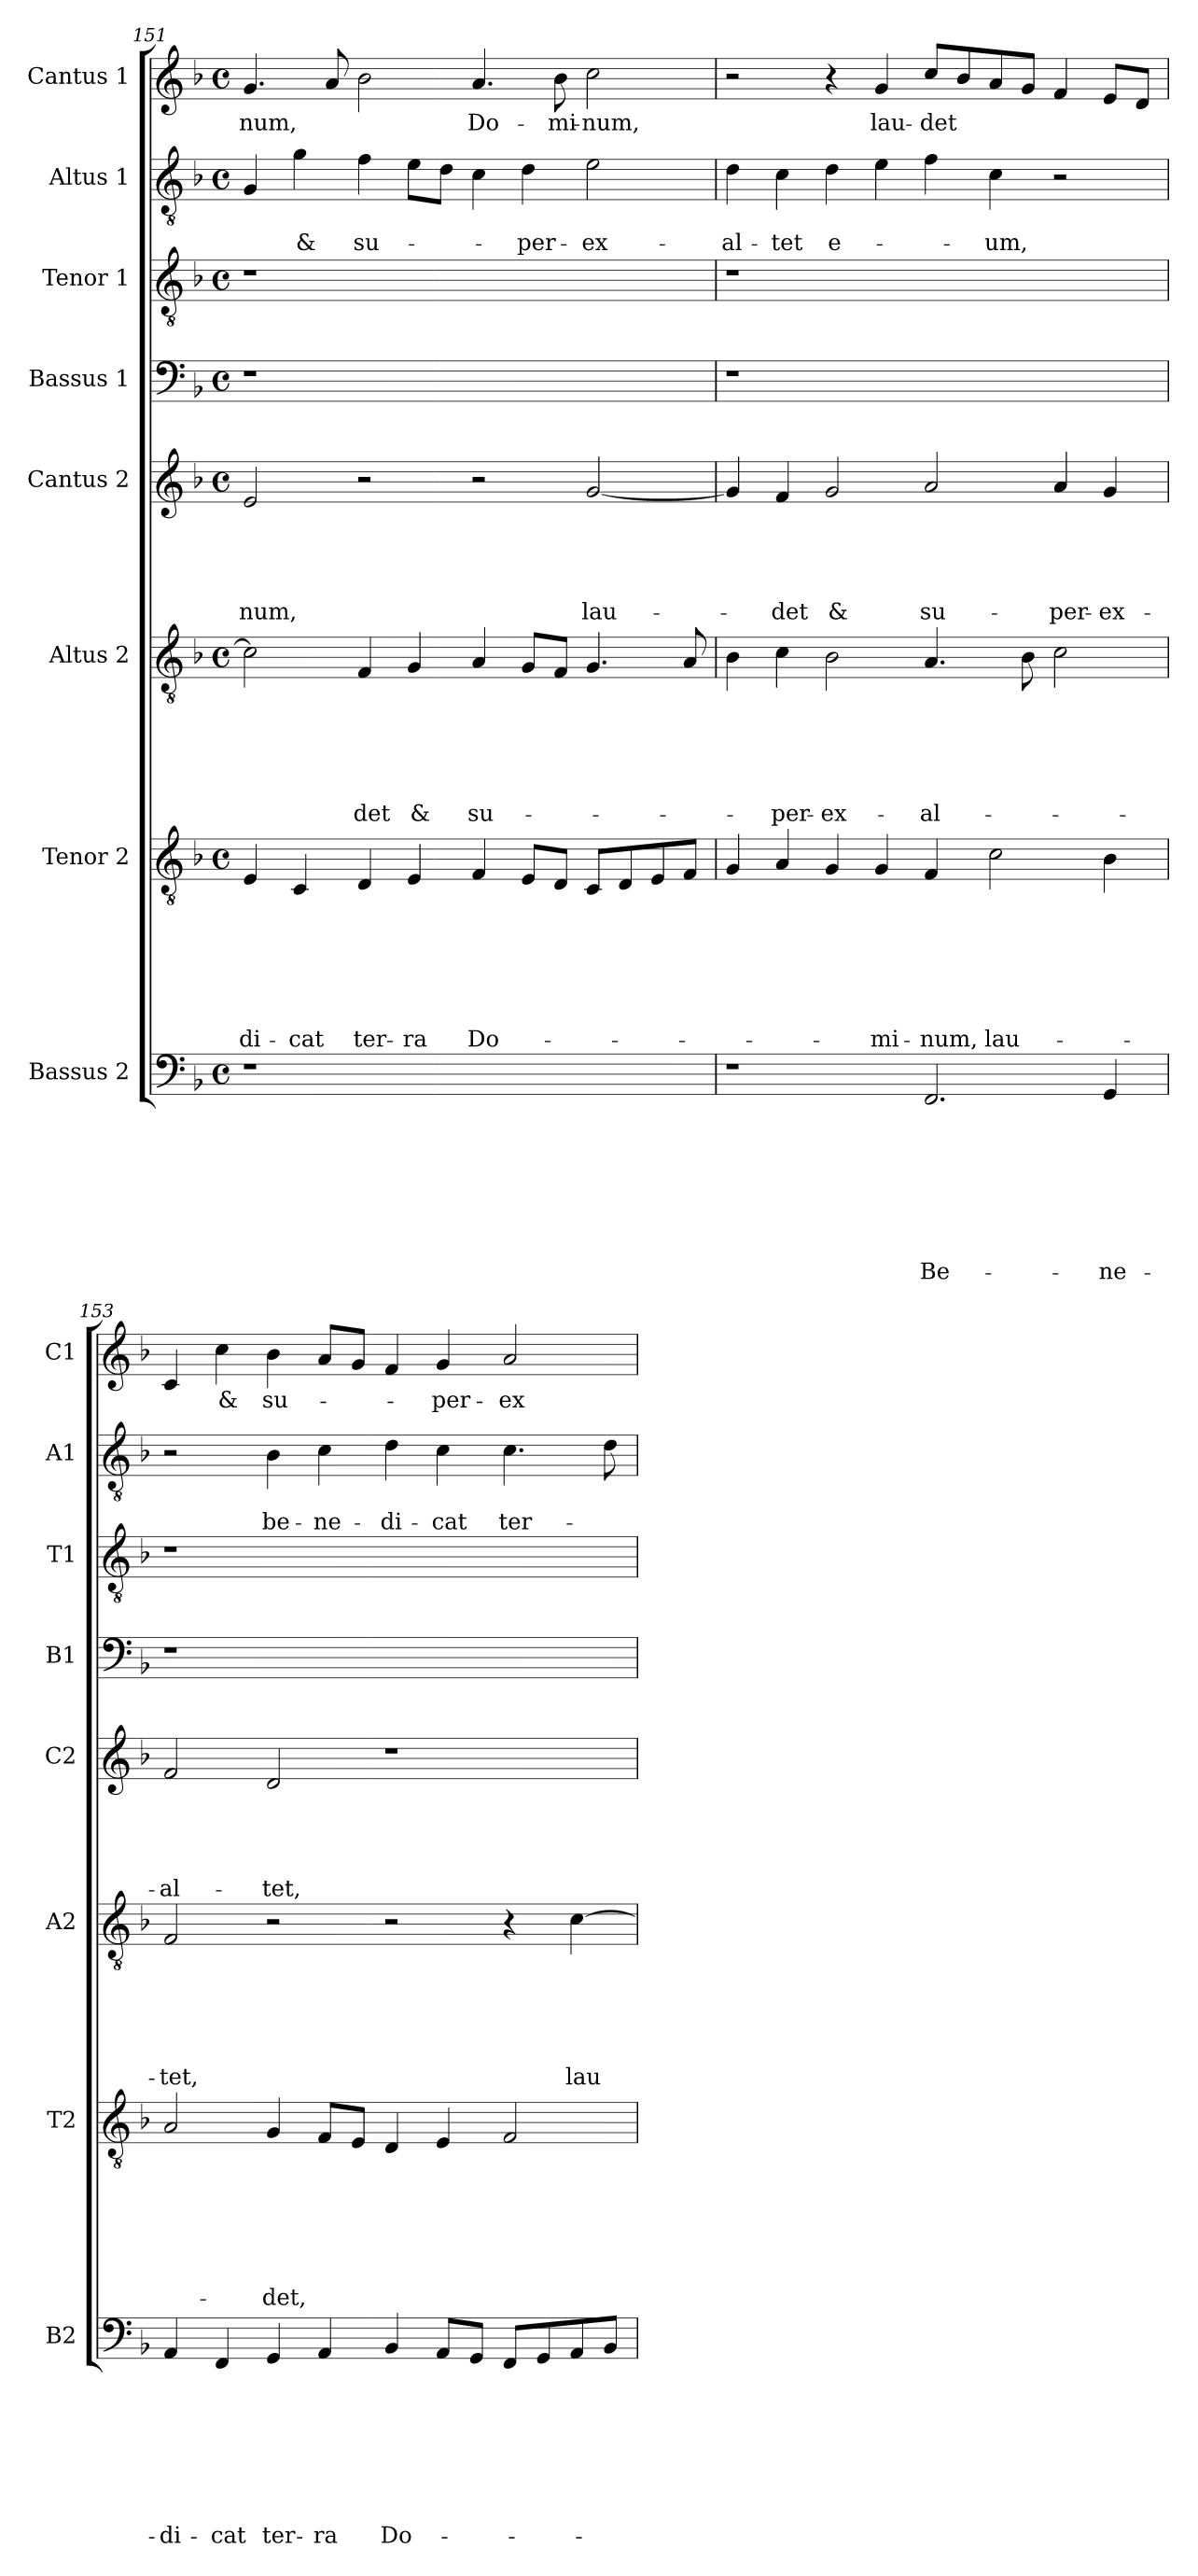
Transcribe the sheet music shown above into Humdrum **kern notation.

**kern	**text	**text	**text	**text	**text	**text	**text	**text	**kern	**text	**text	**text	**text	**text	**text	**text	**kern	**text	**text	**text	**text	**text	**text	**kern	**text	**text	**text	**text	**text	**kern	**kern	**kern	**text	**text	**kern	**text
*part8	*part8	*part8	*part8	*part8	*part8	*part8	*part8	*part8	*part7	*part7	*part7	*part7	*part7	*part7	*part7	*part7	*part6	*part6	*part6	*part6	*part6	*part6	*part6	*part5	*part5	*part5	*part5	*part5	*part5	*part4	*part3	*part2	*part2	*part2	*part1	*part1
*staff8	*staff8	*staff8	*staff8	*staff8	*staff8	*staff8	*staff8	*staff8	*staff7	*staff7	*staff7	*staff7	*staff7	*staff7	*staff7	*staff7	*staff6	*staff6	*staff6	*staff6	*staff6	*staff6	*staff6	*staff5	*staff5	*staff5	*staff5	*staff5	*staff5	*staff4	*staff3	*staff2	*staff2	*staff2	*staff1	*staff1
*I"Bassus 2	*	*	*	*	*	*	*	*	*I"Tenor 2	*	*	*	*	*	*	*	*I"Altus 2	*	*	*	*	*	*	*I"Cantus 2	*	*	*	*	*	*I"Bassus 1	*I"Tenor 1	*I"Altus 1	*	*	*I"Cantus 1	*
*I'B2	*	*	*	*	*	*	*	*	*I'T2	*	*	*	*	*	*	*	*I'A2	*	*	*	*	*	*	*I'C2	*	*	*	*	*	*I'B1	*I'T1	*I'A1	*	*	*I'C1	*
*clefF4	*	*	*	*	*	*	*	*	*clefGv2	*	*	*	*	*	*	*	*clefGv2	*	*	*	*	*	*	*clefG2	*	*	*	*	*	*clefF4	*clefGv2	*clefGv2	*	*	*clefG2	*
*k[b-]	*	*	*	*	*	*	*	*	*k[b-]	*	*	*	*	*	*	*	*k[b-]	*	*	*	*	*	*	*k[b-]	*	*	*	*	*	*k[b-]	*k[b-]	*k[b-]	*	*	*k[b-]	*
*d:	*	*	*	*	*	*	*	*	*d:	*	*	*	*	*	*	*	*d:	*	*	*	*	*	*	*d:	*	*	*	*	*	*d:	*d:	*d:	*	*	*d:	*
*M4/4	*	*	*	*	*	*	*	*	*M4/4	*	*	*	*	*	*	*	*M4/4	*	*	*	*	*	*	*M4/4	*	*	*	*	*	*M4/4	*M4/4	*M4/4	*	*	*M4/4	*
*met(c)	*	*	*	*	*	*	*	*	*met(c)	*	*	*	*	*	*	*	*met(c)	*	*	*	*	*	*	*met(c)	*	*	*	*	*	*met(c)	*met(c)	*met(c)	*	*	*met(c)	*
=151	=151	=151	=151	=151	=151	=151	=151	=151	=151	=151	=151	=151	=151	=151	=151	=151	=151	=151	=151	=151	=151	=151	=151	=151	=151	=151	=151	=151	=151	=151	=151	=151	=151	=151	=151	=151
1r	.	.	.	.	.	.	.	.	4E/	.	.	.	.	.	.	-di-	2c\]	.	.	.	.	.	.	2e/	.	.	.	.	-num,	1r	1r	4G/	.	.	4.g/	-num,
.	.	.	.	.	.	.	.	.	4C/	.	.	.	.	.	.	-cat	.	.	.	.	.	.	.	.	.	.	.	.	.	.	.	4g\	.	&	.	.
.	.	.	.	.	.	.	.	.	.	.	.	.	.	.	.	.	.	.	.	.	.	.	.	.	.	.	.	.	.	.	.	.	.	.	8a/	.
.	.	.	.	.	.	.	.	.	4D/	.	.	.	.	.	.	ter-	4F/	.	.	.	.	.	-det	2r	.	.	.	.	.	.	.	4f\	.	su-	2b-\	.
.	.	.	.	.	.	.	.	.	4E/	.	.	.	.	.	.	-ra	4G/	.	.	.	.	.	&	.	.	.	.	.	.	.	.	8e\L	.	.	.	.
.	.	.	.	.	.	.	.	.	.	.	.	.	.	.	.	.	.	.	.	.	.	.	.	.	.	.	.	.	.	.	.	8d\J	.	.	.	.
1ryy	.	.	.	.	.	.	.	.	4F/	.	.	.	.	.	.	Do-	4A/	.	.	.	.	.	su-	2r	.	.	.	.	.	1ryy	1ryy	4c\	.	.	4.a/	Do-
.	.	.	.	.	.	.	.	.	8E/L	.	.	.	.	.	.	.	8G/L	.	.	.	.	.	.	.	.	.	.	.	.	.	.	4d\	.	-per-	.	.
.	.	.	.	.	.	.	.	.	8D/J	.	.	.	.	.	.	.	8F/J	.	.	.	.	.	.	.	.	.	.	.	.	.	.	.	.	.	8b-\	-mi-
.	.	.	.	.	.	.	.	.	8C/L	.	.	.	.	.	.	.	4.G/	.	.	.	.	.	.	[2g/	.	.	.	.	lau-	.	.	2e\	.	-ex-	2cc\	-num,
.	.	.	.	.	.	.	.	.	8D/	.	.	.	.	.	.	.	.	.	.	.	.	.	.	.	.	.	.	.	.	.	.	.	.	.	.	.
.	.	.	.	.	.	.	.	.	8E/	.	.	.	.	.	.	.	.	.	.	.	.	.	.	.	.	.	.	.	.	.	.	.	.	.	.	.
.	.	.	.	.	.	.	.	.	8F/J	.	.	.	.	.	.	.	8A/	.	.	.	.	.	.	.	.	.	.	.	.	.	.	.	.	.	.	.
!!LO:LB:g=z
=152	=152	=152	=152	=152	=152	=152	=152	=152	=152	=152	=152	=152	=152	=152	=152	=152	=152	=152	=152	=152	=152	=152	=152	=152	=152	=152	=152	=152	=152	=152	=152	=152	=152	=152	=152	=152
1r	.	.	.	.	.	.	.	.	4G/	.	.	.	.	.	.	.	4B-\	.	.	.	.	.	.	4g/]	.	.	.	.	.	1r	1r	4d\	.	-al-	2r	.
.	.	.	.	.	.	.	.	.	4A/	.	.	.	.	.	.	.	4c\	.	.	.	.	.	-per-	4f/	.	.	.	.	-det	.	.	4c\	.	-tet	.	.
.	.	.	.	.	.	.	.	.	4G/	.	.	.	.	.	.	.	2B-\	.	.	.	.	.	-ex-	2g/	.	.	.	.	&	.	.	4d\	.	e-	4r	.
.	.	.	.	.	.	.	.	.	4G/	.	.	.	.	.	.	-mi-	.	.	.	.	.	.	.	.	.	.	.	.	.	.	.	4e\	.	.	4g/	lau-
2.FF/	.	.	.	.	.	.	.	Be-	4F/	.	.	.	.	.	.	-num,	4.A/	.	.	.	.	.	-al-	2a/	.	.	.	.	su-	1ryy	1ryy	4f\	.	.	8cc/L	-det
.	.	.	.	.	.	.	.	.	.	.	.	.	.	.	.	.	.	.	.	.	.	.	.	.	.	.	.	.	.	.	.	.	.	.	8b-/	.
.	.	.	.	.	.	.	.	.	2c\	.	.	.	.	.	.	lau-	.	.	.	.	.	.	.	.	.	.	.	.	.	.	.	4c\	.	-um,	8a/	.
.	.	.	.	.	.	.	.	.	.	.	.	.	.	.	.	.	8B-\	.	.	.	.	.	.	.	.	.	.	.	.	.	.	.	.	.	8g/J	.
.	.	.	.	.	.	.	.	.	.	.	.	.	.	.	.	.	2c\	.	.	.	.	.	.	4a/	.	.	.	.	-per-	.	.	2r	.	.	4f/	.
4GG/	.	.	.	.	.	.	.	-ne-	4B-\	.	.	.	.	.	.	.	.	.	.	.	.	.	.	4g/	.	.	.	.	-ex-	.	.	.	.	.	8e/L	.
.	.	.	.	.	.	.	.	.	.	.	.	.	.	.	.	.	.	.	.	.	.	.	.	.	.	.	.	.	.	.	.	.	.	.	8d/J	.
=153	=153	=153	=153	=153	=153	=153	=153	=153	=153	=153	=153	=153	=153	=153	=153	=153	=153	=153	=153	=153	=153	=153	=153	=153	=153	=153	=153	=153	=153	=153	=153	=153	=153	=153	=153	=153
4AA/	.	.	.	.	.	.	.	-di-	2A/	.	.	.	.	.	.	.	2F/	.	.	.	.	.	-tet,	2f/	.	.	.	.	-al-	1r	1r	2r	.	.	4c/	.
4FF/	.	.	.	.	.	.	.	-cat	.	.	.	.	.	.	.	.	.	.	.	.	.	.	.	.	.	.	.	.	.	.	.	.	.	.	4cc\	&
4GG/	.	.	.	.	.	.	.	ter-	4G/	.	.	.	.	.	.	-det,	2r	.	.	.	.	.	.	2d/	.	.	.	.	-tet,	.	.	4B-\	.	be-	4b-\	su-
4AA/	.	.	.	.	.	.	.	-ra	8F/L	.	.	.	.	.	.	.	.	.	.	.	.	.	.	.	.	.	.	.	.	.	.	4c\	.	-ne-	8a/L	.
.	.	.	.	.	.	.	.	.	8E/J	.	.	.	.	.	.	.	.	.	.	.	.	.	.	.	.	.	.	.	.	.	.	.	.	.	8g/J	.
4BB-/	.	.	.	.	.	.	.	Do-	4D/	.	.	.	.	.	.	.	2r	.	.	.	.	.	.	1r	.	.	.	.	.	1ryy	1ryy	4d\	.	-di-	4f/	.
8AA/L	.	.	.	.	.	.	.	.	4E/	.	.	.	.	.	.	.	.	.	.	.	.	.	.	.	.	.	.	.	.	.	.	4c\	.	-cat	4g/	-per-
8GG/J	.	.	.	.	.	.	.	.	.	.	.	.	.	.	.	.	.	.	.	.	.	.	.	.	.	.	.	.	.	.	.	.	.	.	.	.
8FF/L	.	.	.	.	.	.	.	.	2F/	.	.	.	.	.	.	.	4r	.	.	.	.	.	.	.	.	.	.	.	.	.	.	4.c\	.	ter-	2a/	-ex-
8GG/	.	.	.	.	.	.	.	.	.	.	.	.	.	.	.	.	.	.	.	.	.	.	.	.	.	.	.	.	.	.	.	.	.	.	.	.
8AA/	.	.	.	.	.	.	.	.	.	.	.	.	.	.	.	.	[4c\	.	.	.	.	.	lau-	.	.	.	.	.	.	.	.	.	.	.	.	.
8BB-/J	.	.	.	.	.	.	.	.	.	.	.	.	.	.	.	.	.	.	.	.	.	.	.	.	.	.	.	.	.	.	.	8d\	.	.	.	.
=	=	=	=	=	=	=	=	=	=	=	=	=	=	=	=	=	=	=	=	=	=	=	=	=	=	=	=	=	=	=	=	=	=	=	=	=
*-	*-	*-	*-	*-	*-	*-	*-	*-	*-	*-	*-	*-	*-	*-	*-	*-	*-	*-	*-	*-	*-	*-	*-	*-	*-	*-	*-	*-	*-	*-	*-	*-	*-	*-	*-	*-
